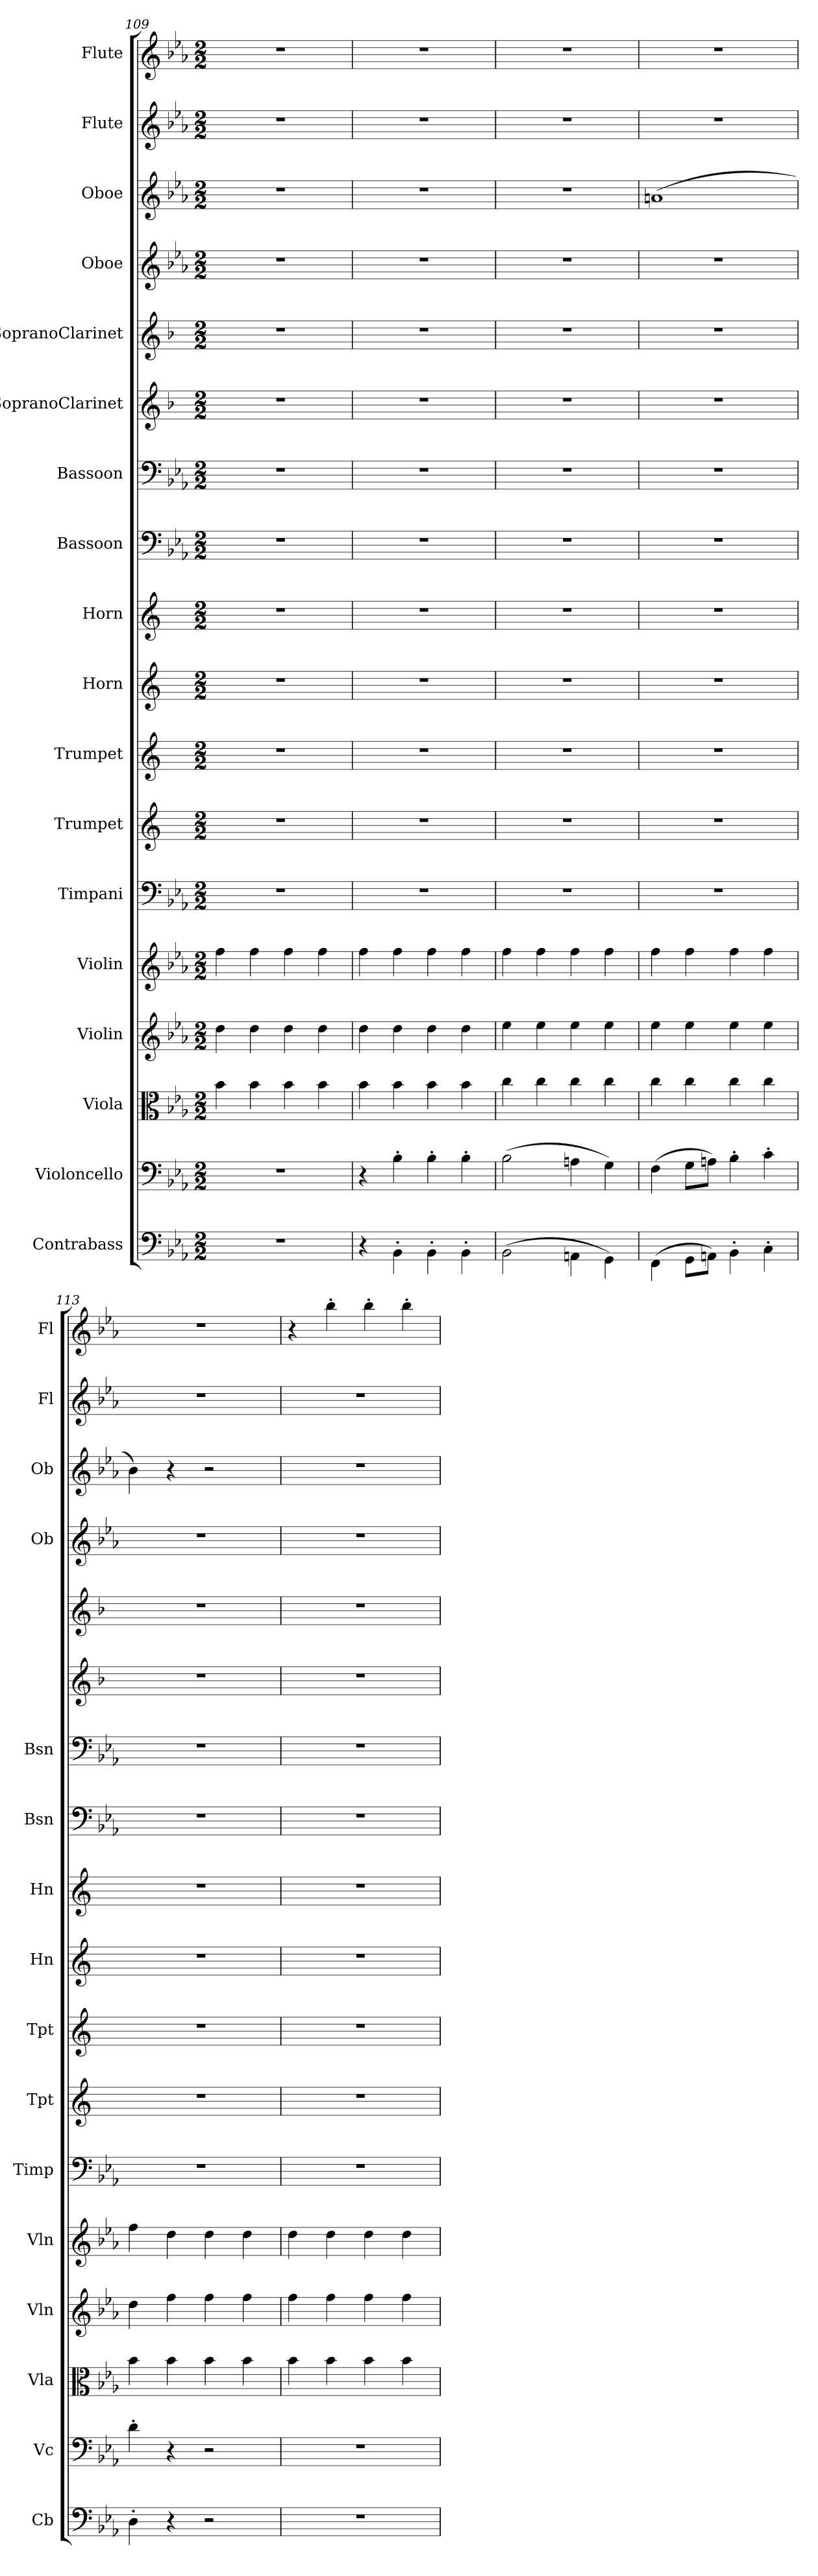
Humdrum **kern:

**kern	**kern	**kern	**kern	**kern	**kern	**kern	**kern	**kern	**kern	**kern	**kern	**kern	**kern	**kern	**kern	**kern	**kern
*part18	*part17	*part16	*part15	*part14	*part13	*part12	*part11	*part10	*part9	*part8	*part7	*part6	*part5	*part4	*part3	*part2	*part1
*staff18	*staff17	*staff16	*staff15	*staff14	*staff13	*staff12	*staff11	*staff10	*staff9	*staff8	*staff7	*staff6	*staff5	*staff4	*staff3	*staff2	*staff1
*I"Contrabass	*I"Violoncello	*I"Viola	*I"Violin	*I"Violin	*I"Timpani	*I"Trumpet	*I"Trumpet	*I"Horn	*I"Horn	*I"Bassoon	*I"Bassoon	*I"SopranoClarinet	*I"SopranoClarinet	*I"Oboe	*I"Oboe	*I"Flute	*I"Flute
*I'Cb	*I'Vc	*I'Vla	*I'Vln	*I'Vln	*I'Timp	*I'Tpt	*I'Tpt	*I'Hn	*I'Hn	*I'Bsn	*I'Bsn	*	*	*I'Ob	*I'Ob	*I'Fl	*I'Fl
*clefF4	*clefF4	*clefC3	*clefG2	*clefG2	*clefF4	*clefG2	*clefG2	*clefG2	*clefG2	*clefF4	*clefF4	*clefG2	*clefG2	*clefG2	*clefG2	*clefG2	*clefG2
*k[b-e-a-]	*k[b-e-a-]	*k[b-e-a-]	*k[b-e-a-]	*k[b-e-a-]	*k[b-e-a-]	*k[]	*k[]	*k[]	*k[]	*k[b-e-a-]	*k[b-e-a-]	*k[b-]	*k[b-]	*k[b-e-a-]	*k[b-e-a-]	*k[b-e-a-]	*k[b-e-a-]
*M2/2	*M2/2	*M2/2	*M2/2	*M2/2	*M2/2	*M2/2	*M2/2	*M2/2	*M2/2	*M2/2	*M2/2	*M2/2	*M2/2	*M2/2	*M2/2	*M2/2	*M2/2
=109	=109	=109	=109	=109	=109	=109	=109	=109	=109	=109	=109	=109	=109	=109	=109	=109	=109
1r	1r	4b-\	4dd\	4ff\	1r	1r	1r	1r	1r	1r	1r	1r	1r	1r	1r	1r	1r
.	.	4b-\	4dd\	4ff\	.	.	.	.	.	.	.	.	.	.	.	.	.
.	.	4b-\	4dd\	4ff\	.	.	.	.	.	.	.	.	.	.	.	.	.
.	.	4b-\	4dd\	4ff\	.	.	.	.	.	.	.	.	.	.	.	.	.
=110	=110	=110	=110	=110	=110	=110	=110	=110	=110	=110	=110	=110	=110	=110	=110	=110	=110
4r	4r	4b-\	4dd\	4ff\	1r	1r	1r	1r	1r	1r	1r	1r	1r	1r	1r	1r	1r
4BB-'\	4B-'\	4b-\	4dd\	4ff\	.	.	.	.	.	.	.	.	.	.	.	.	.
4BB-'\	4B-'\	4b-\	4dd\	4ff\	.	.	.	.	.	.	.	.	.	.	.	.	.
4BB-'\	4B-'\	4b-\	4dd\	4ff\	.	.	.	.	.	.	.	.	.	.	.	.	.
=111	=111	=111	=111	=111	=111	=111	=111	=111	=111	=111	=111	=111	=111	=111	=111	=111	=111
(2BB-\	(2B-\	4cc\	4ee-\	4ff\	1r	1r	1r	1r	1r	1r	1r	1r	1r	1r	1r	1r	1r
.	.	4cc\	4ee-\	4ff\	.	.	.	.	.	.	.	.	.	.	.	.	.
4AAn\	4An\	4cc\	4ee-\	4ff\	.	.	.	.	.	.	.	.	.	.	.	.	.
4GG\)	4G\)	4cc\	4ee-\	4ff\	.	.	.	.	.	.	.	.	.	.	.	.	.
=112	=112	=112	=112	=112	=112	=112	=112	=112	=112	=112	=112	=112	=112	=112	=112	=112	=112
(4FF\	(4F\	4cc\	4ee-\	4ff\	1r	1r	1r	1r	1r	1r	1r	1r	1r	1r	(1an/	1r	1r
8GG\L	8G\L	4cc\	4ee-\	4ff\	.	.	.	.	.	.	.	.	.	.	.	.	.
8AAn\J)	8An\J)	.	.	.	.	.	.	.	.	.	.	.	.	.	.	.	.
4BB-'\	4B-'\	4cc\	4ee-\	4ff\	.	.	.	.	.	.	.	.	.	.	.	.	.
4C'\	4c'\	4cc\	4ee-\	4ff\	.	.	.	.	.	.	.	.	.	.	.	.	.
=113	=113	=113	=113	=113	=113	=113	=113	=113	=113	=113	=113	=113	=113	=113	=113	=113	=113
4D'\	4d'\	4b-\	4dd\	4ff\	1r	1r	1r	1r	1r	1r	1r	1r	1r	1r	4b-\)	1r	1r
4r	4r	4b-\	4ff\	4dd\	.	.	.	.	.	.	.	.	.	.	4r	.	.
2r	2r	4b-\	4ff\	4dd\	.	.	.	.	.	.	.	.	.	.	2r	.	.
.	.	4b-\	4ff\	4dd\	.	.	.	.	.	.	.	.	.	.	.	.	.
=114	=114	=114	=114	=114	=114	=114	=114	=114	=114	=114	=114	=114	=114	=114	=114	=114	=114
1r	1r	4b-\	4ff\	4dd\	1r	1r	1r	1r	1r	1r	1r	1r	1r	1r	1r	1r	4r
.	.	4b-\	4ff\	4dd\	.	.	.	.	.	.	.	.	.	.	.	.	4bb-'\
.	.	4b-\	4ff\	4dd\	.	.	.	.	.	.	.	.	.	.	.	.	4bb-'\
.	.	4b-\	4ff\	4dd\	.	.	.	.	.	.	.	.	.	.	.	.	4bb-'\
=	=	=	=	=	=	=	=	=	=	=	=	=	=	=	=	=	=
*-	*-	*-	*-	*-	*-	*-	*-	*-	*-	*-	*-	*-	*-	*-	*-	*-	*-
